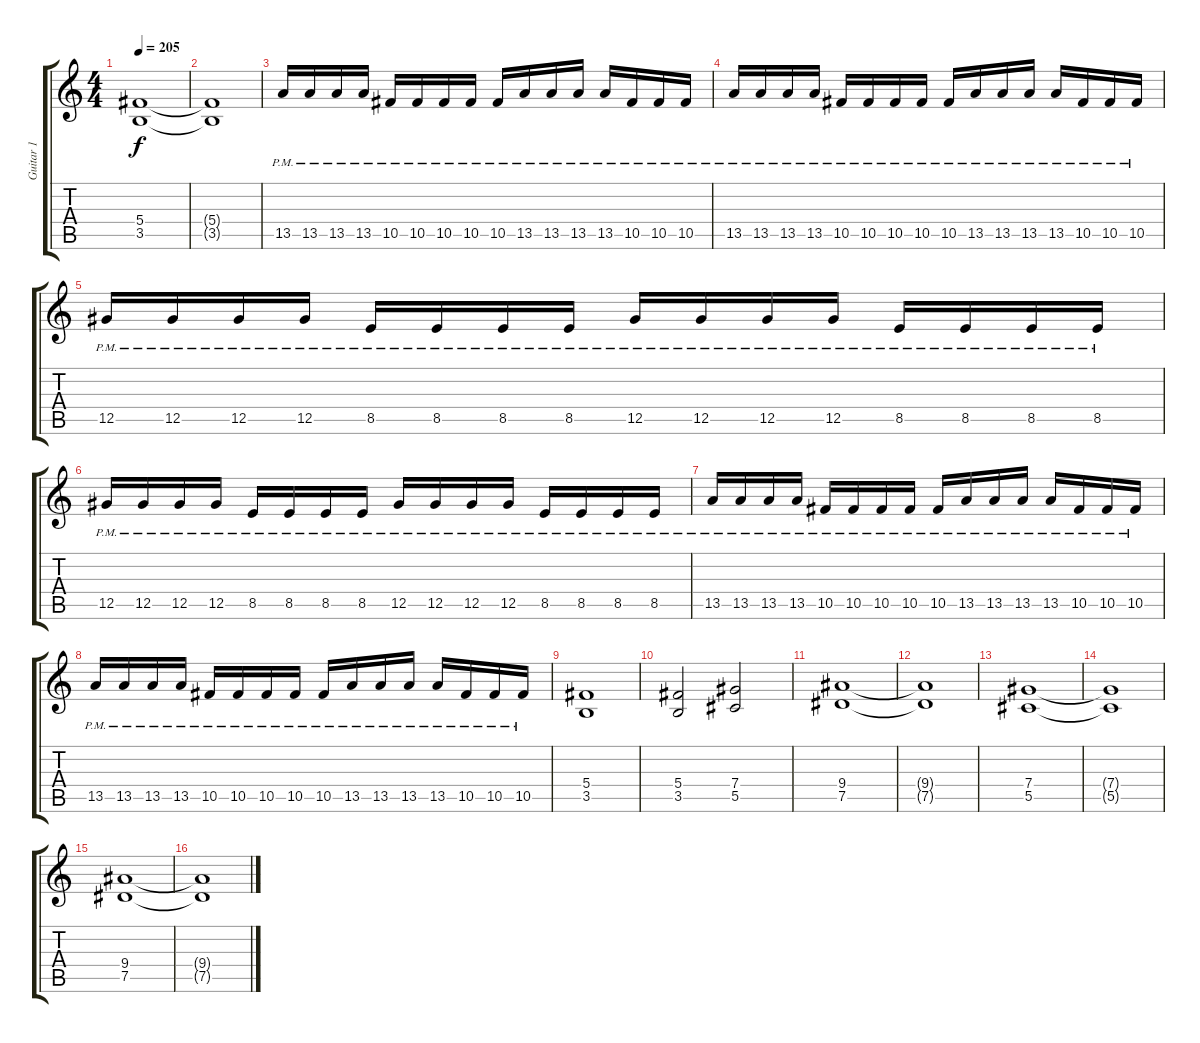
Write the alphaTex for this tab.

\track ("Guitar 1" "Guitar 1") {instrument distortionguitar}
\staff {score tabs}
\tuning (Eb4 Bb3 Gb3 Db3 Ab2 Eb2) {hide}
\ts (4 4)
\tempo 205
\clef g2
\ks c
(5.4 3.5).1{dy f} |
(5.4{t} 3.5{t}).1 |
13.5{pm}.16 13.5{pm}.16 13.5{pm}.16 13.5{pm}.16 10.5{pm}.16 10.5{pm}.16 10.5{pm}.16 10.5{pm}.16 10.5{pm}.16 13.5{pm}.16 13.5{pm}.16 13.5{pm}.16 13.5{pm}.16 10.5{pm}.16 10.5{pm}.16 10.5{pm}.16 |
13.5{pm}.16 13.5{pm}.16 13.5{pm}.16 13.5{pm}.16 10.5{pm}.16 10.5{pm}.16 10.5{pm}.16 10.5{pm}.16 10.5{pm}.16 13.5{pm}.16 13.5{pm}.16 13.5{pm}.16 13.5{pm}.16 10.5{pm}.16 10.5{pm}.16 10.5{pm}.16 |
12.5{pm}.16 12.5{pm}.16 12.5{pm}.16 12.5{pm}.16 8.5{pm}.16 8.5{pm}.16 8.5{pm}.16 8.5{pm}.16 12.5{pm}.16 12.5{pm}.16 12.5{pm}.16 12.5{pm}.16 8.5{pm}.16 8.5{pm}.16 8.5{pm}.16 8.5{pm}.16 |
12.5{pm}.16 12.5{pm}.16 12.5{pm}.16 12.5{pm}.16 8.5{pm}.16 8.5{pm}.16 8.5{pm}.16 8.5{pm}.16 12.5{pm}.16 12.5{pm}.16 12.5{pm}.16 12.5{pm}.16 8.5{pm}.16 8.5{pm}.16 8.5{pm}.16 8.5{pm}.16 |
13.5{pm}.16 13.5{pm}.16 13.5{pm}.16 13.5{pm}.16 10.5{pm}.16 10.5{pm}.16 10.5{pm}.16 10.5{pm}.16 10.5{pm}.16 13.5{pm}.16 13.5{pm}.16 13.5{pm}.16 13.5{pm}.16 10.5{pm}.16 10.5{pm}.16 10.5{pm}.16 |
13.5{pm}.16 13.5{pm}.16 13.5{pm}.16 13.5{pm}.16 10.5{pm}.16 10.5{pm}.16 10.5{pm}.16 10.5{pm}.16 10.5{pm}.16 13.5{pm}.16 13.5{pm}.16 13.5{pm}.16 13.5{pm}.16 10.5{pm}.16 10.5{pm}.16 10.5{pm}.16 |
(5.4 3.5).1 |
(5.4 3.5).2 (7.4 5.5).2 |
(9.4 7.5).1 |
(9.4{t} 7.5{t}).1 |
(7.4 5.5).1 |
(7.4{t} 5.5{t}).1 |
(9.4 7.5).1 |
(9.4{t} 7.5{t}).1
